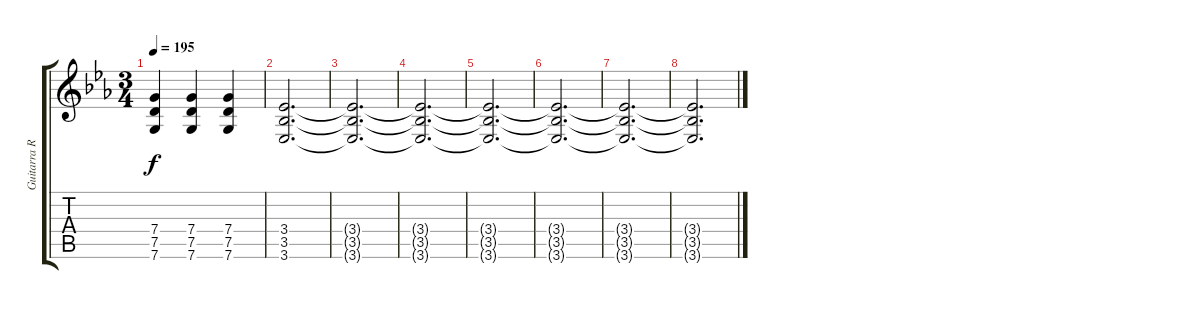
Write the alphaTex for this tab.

\track ("Guitarra Rítmica" "Guitarra R") {instrument distortionguitar}
\staff {score tabs}
\tuning (D4 A3 F3 C3 G2 C2) {hide}
\ts (3 4)
\tempo 195
\clef g2
\ks eb
(7.4 7.5 7.6).4{dy f} (7.4 7.5 7.6).4 (7.4 7.5 7.6).4 |
(3.4 3.5 3.6).2{d volume 6} |
(3.4{t} 3.5{t} 3.6{t}).2{d} |
(3.4{t} 3.5{t} 3.6{t}).2{d} |
(3.4{t} 3.5{t} 3.6{t}).2{d} |
(3.4{t} 3.5{t} 3.6{t}).2{d} |
(3.4{t} 3.5{t} 3.6{t}).2{d} |
(3.4{t} 3.5{t} 3.6{t}).2{d}
